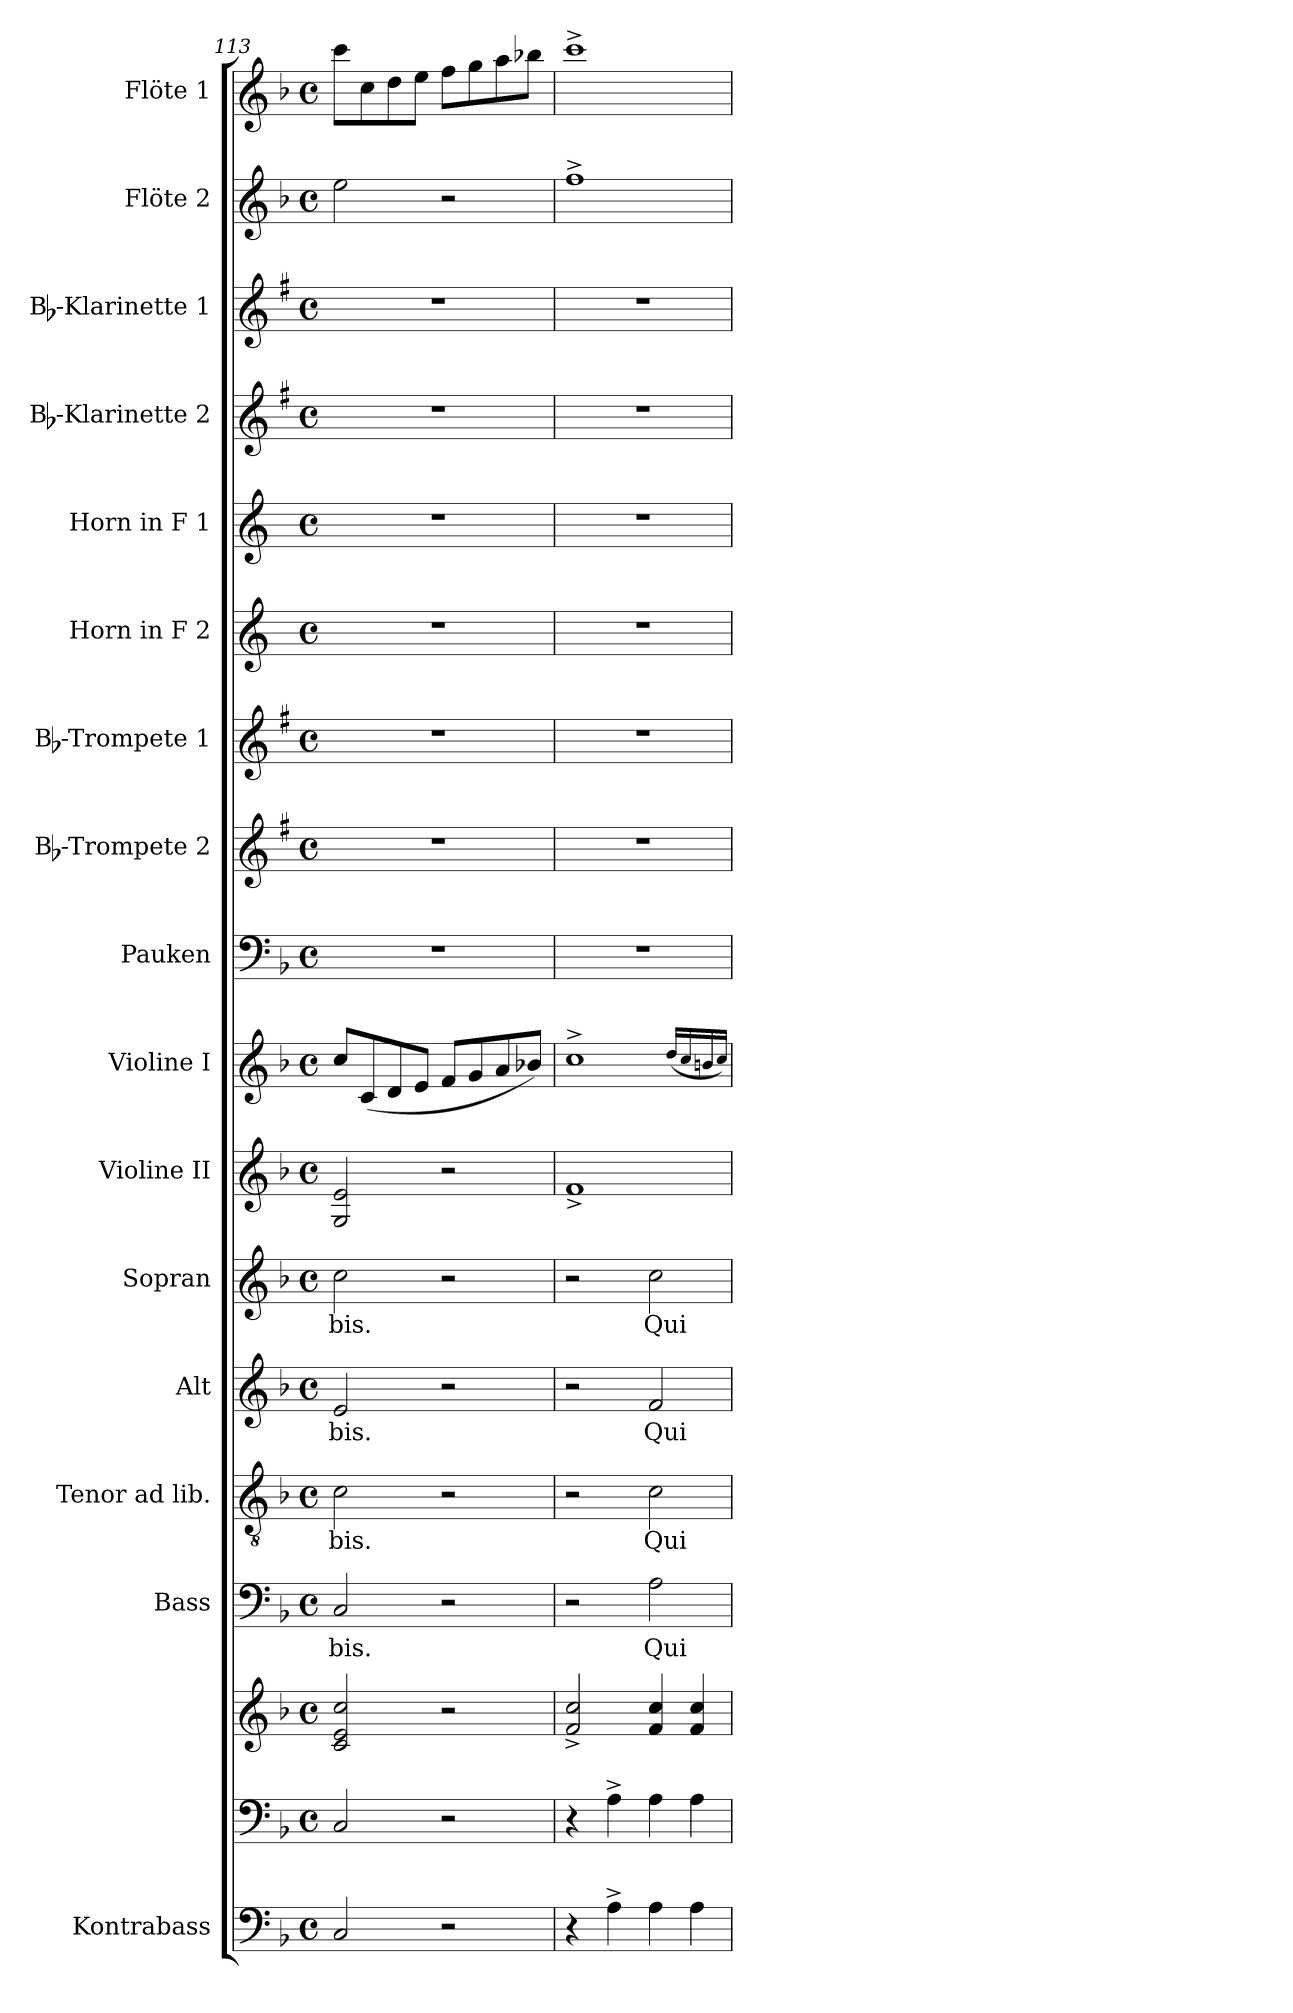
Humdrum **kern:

**kern	**kern	**kern	**kern	**text	**kern	**text	**kern	**text	**kern	**text	**kern	**kern	**kern	**kern	**kern	**kern	**kern	**kern	**kern	**kern	**kern
*part17	*part16	*part16	*part15	*part15	*part14	*part14	*part13	*part13	*part12	*part12	*part11	*part10	*part9	*part8	*part7	*part6	*part5	*part4	*part3	*part2	*part1
*staff18	*staff17	*staff16	*staff15	*staff15	*staff14	*staff14	*staff13	*staff13	*staff12	*staff12	*staff11	*staff10	*staff9	*staff8	*staff7	*staff6	*staff5	*staff4	*staff3	*staff2	*staff1
*I"Kontrabass	*	*	*I"Bass	*	*I"Tenor ad lib.	*	*I"Alt	*	*I"Sopran	*	*I"Violine II	*I"Violine I	*I"Pauken	*I"Bb-Trompete 2	*I"Bb-Trompete 1	*I"Horn in F 2	*I"Horn in F 1	*I"Bb-Klarinette 2	*I"Bb-Klarinette 1	*I"Flöte 2	*I"Flöte 1
*I'Kb.	*	*	*I'B.	*	*I'T.	*	*I'A.	*	*I'S.	*	*I'Vl. II	*I'Vl. I	*I'Pk.	*I'Bb Trp. 2	*I'Bb Trp. 1	*	*	*I'Bb Kl. 2	*I'Bb Kl. 1	*I'Fl. 2	*I'Fl. 1
*clefF4	*clefF4	*clefG2	*clefF4	*	*clefGv2	*	*clefG2	*	*clefG2	*	*clefG2	*clefG2	*clefF4	*clefG2	*clefG2	*clefG2	*clefG2	*clefG2	*clefG2	*clefG2	*clefG2
*ITrd7c12	*	*	*	*	*	*	*	*	*	*	*	*	*	*ITrd1c2	*ITrd1c2	*ITrd4c7	*ITrd4c7	*ITrd1c2	*ITrd1c2	*	*
*k[b-]	*k[b-]	*k[b-]	*k[b-]	*	*k[b-]	*	*k[b-]	*	*k[b-]	*	*k[b-]	*k[b-]	*k[b-]	*k[b-]	*k[b-]	*k[b-]	*k[b-]	*k[b-]	*k[b-]	*k[b-]	*k[b-]
*F:	*F:	*F:	*F:	*	*F:	*	*F:	*	*F:	*	*F:	*F:	*F:	*F:	*F:	*F:	*F:	*F:	*F:	*F:	*F:
*M4/4	*M4/4	*M4/4	*M4/4	*	*M4/4	*	*M4/4	*	*M4/4	*	*M4/4	*M4/4	*M4/4	*M4/4	*M4/4	*M4/4	*M4/4	*M4/4	*M4/4	*M4/4	*M4/4
*met(c)	*met(c)	*met(c)	*met(c)	*	*met(c)	*	*met(c)	*	*met(c)	*	*met(c)	*met(c)	*met(c)	*met(c)	*met(c)	*met(c)	*met(c)	*met(c)	*met(c)	*met(c)	*met(c)
=113	=113	=113	=113	=113	=113	=113	=113	=113	=113	=113	=113	=113	=113	=113	=113	=113	=113	=113	=113	=113	=113
!	!	!	!	!LO:LY:b	!	!LO:LY:b	!	!LO:LY:b	!	!LO:LY:b	!	!	!	!	!	!	!	!	!	!	!
2CC/	2C/	2c/ 2e/ 2cc/	2C/	-bis.	2c\	-bis.	2e/	-bis.	2cc\	-bis.	2G/ 2e/	8cc/L	1r	1r	1r	1r	1r	1r	1r	2ee\	8ccc\L
.	.	.	.	.	.	.	.	.	.	.	.	(<8c/	.	.	.	.	.	.	.	.	8cc\
.	.	.	.	.	.	.	.	.	.	.	.	8d/	.	.	.	.	.	.	.	.	8dd\
.	.	.	.	.	.	.	.	.	.	.	.	8e/J	.	.	.	.	.	.	.	.	8ee\J
2r	2r	2r	2r	.	2r	.	2r	.	2r	.	2r	8f/L	.	.	.	.	.	.	.	2r	8ff\L
.	.	.	.	.	.	.	.	.	.	.	.	8g/	.	.	.	.	.	.	.	.	8gg\
.	.	.	.	.	.	.	.	.	.	.	.	8a/	.	.	.	.	.	.	.	.	8aa\
.	.	.	.	.	.	.	.	.	.	.	.	8b-X/J)	.	.	.	.	.	.	.	.	8bb-X\J
=114	=114	=114	=114	=114	=114	=114	=114	=114	=114	=114	=114	=114	=114	=114	=114	=114	=114	=114	=114	=114	=114
4r	4r	2f/^< 2cc/^<	2r	.	2r	.	2r	.	2r	.	1f^<	1cc^>	1r	1r	1r	1r	1r	1r	1r	1ff^>	1ccc^>
4AA^>\	4A^>\	.	.	.	.	.	.	.	.	.	.	.	.	.	.	.	.	.	.	.	.
!	!	!	!	!LO:LY:b	!	!LO:LY:b	!	!LO:LY:b	!	!LO:LY:b	!	!	!	!	!	!	!	!	!	!	!
4AA\	4A\	4f/ 4cc/	2A\	Qui	2c\	Qui	2f/	Qui	2cc\	Qui	.	.	.	.	.	.	.	.	.	.	.
4AA\	4A\	4f/ 4cc/	.	.	.	.	.	.	.	.	.	.	.	.	.	.	.	.	.	.	.
.	.	.	.	.	.	.	.	.	.	.	.	((<16qdd/LL	.	.	.	.	.	.	.	.	.
.	.	.	.	.	.	.	.	.	.	.	.	16qcc/	.	.	.	.	.	.	.	.	.
.	.	.	.	.	.	.	.	.	.	.	.	16qbn/	.	.	.	.	.	.	.	.	.
.	.	.	.	.	.	.	.	.	.	.	.	16qcc/JJ)	.	.	.	.	.	.	.	.	.
=	=	=	=	=	=	=	=	=	=	=	=	=	=	=	=	=	=	=	=	=	=
*-	*-	*-	*-	*-	*-	*-	*-	*-	*-	*-	*-	*-	*-	*-	*-	*-	*-	*-	*-	*-	*-
